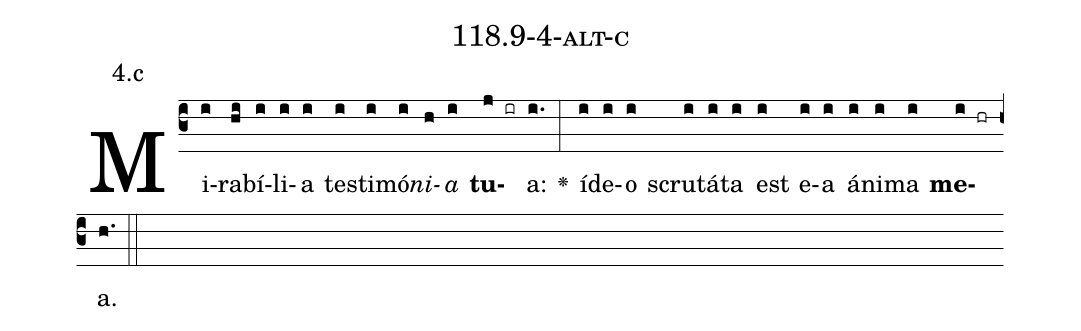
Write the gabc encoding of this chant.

name: 118.9-4-alt-c;
annotation: 4.c;
%%
(c3)Mi(i)ra(hi)bí(i)li(i)a(i) tes(i)ti(i)mó(i)<i>ni</i>(h)<i>a</i>(i) <b>tu</b>(j ir)a:(i.) <v>\greheightstar</v>(:) íd(i)e(i)o(i) scru(i)tá(i)ta(i) est(i) e(i)a(i) á(i)ni(i)ma(i) <b>me</b>(i hr)a.(h.) (::)


%E(i) u(i) o(i) u(i) a(i) e.(h.) (::)
